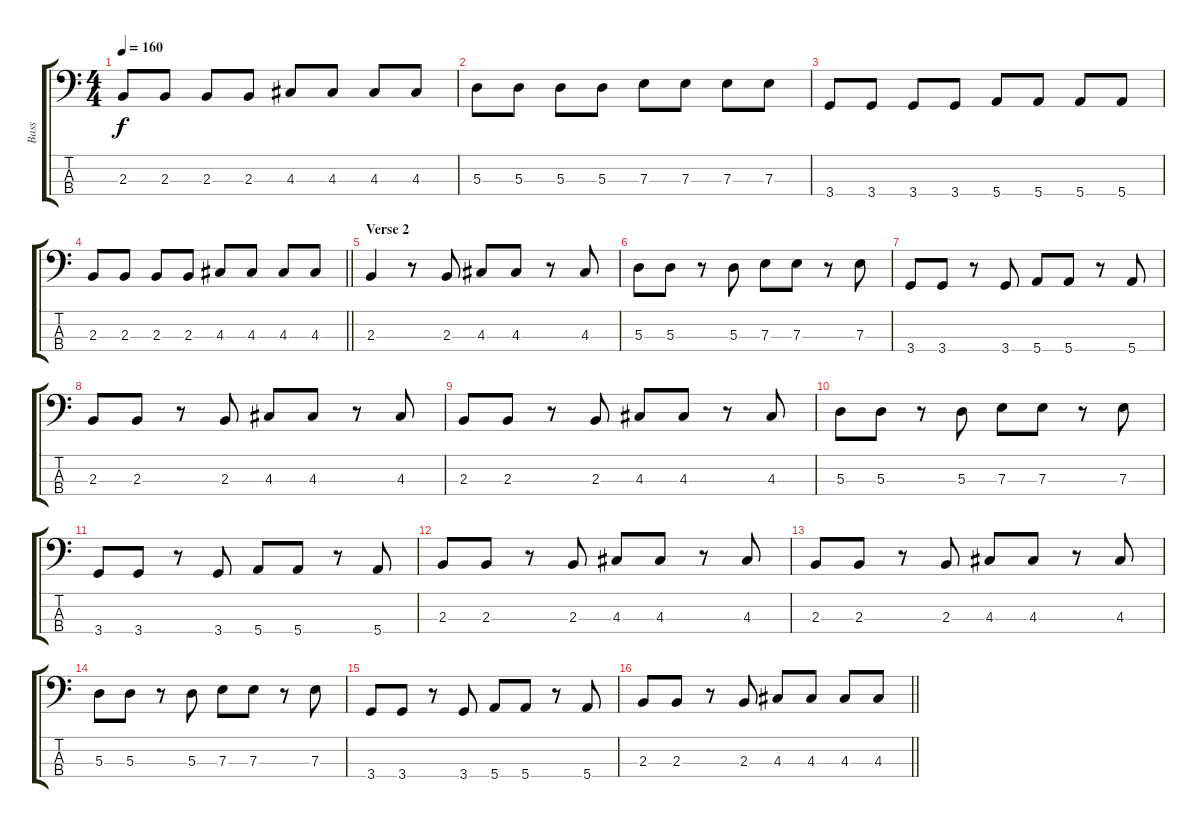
\track ("Bass" "Bass") {instrument electricbassfinger}
\staff {score tabs}
\tuning (G2 D2 A1 E1) {hide}
\ts (4 4)
\tempo 160
\clef f4
\ks c
2.3.8{dy f} 2.3.8 2.3.8 2.3.8 4.3.8 4.3.8 4.3.8 4.3.8 |
5.3.8 5.3.8 5.3.8 5.3.8 7.3.8 7.3.8 7.3.8 7.3.8 |
3.4.8 3.4.8 3.4.8 3.4.8 5.4.8 5.4.8 5.4.8 5.4.8 |
\barLineRight lightlight
2.3.8 2.3.8 2.3.8 2.3.8 4.3.8 4.3.8 4.3.8 4.3.8 |
\section ("" "Verse 2")
2.3.4 r.8 2.3.8 4.3.8 4.3.8 r.8 4.3.8 |
5.3.8 5.3.8 r.8 5.3.8 7.3.8 7.3.8 r.8 7.3.8 |
3.4.8 3.4.8 r.8 3.4.8 5.4.8 5.4.8 r.8 5.4.8 |
2.3.8 2.3.8 r.8 2.3.8 4.3.8 4.3.8 r.8 4.3.8 |
2.3.8 2.3.8 r.8 2.3.8 4.3.8 4.3.8 r.8 4.3.8 |
5.3.8 5.3.8 r.8 5.3.8 7.3.8 7.3.8 r.8 7.3.8 |
3.4.8 3.4.8 r.8 3.4.8 5.4.8 5.4.8 r.8 5.4.8 |
2.3.8 2.3.8 r.8 2.3.8 4.3.8 4.3.8 r.8 4.3.8 |
2.3.8 2.3.8 r.8 2.3.8 4.3.8 4.3.8 r.8 4.3.8 |
5.3.8 5.3.8 r.8 5.3.8 7.3.8 7.3.8 r.8 7.3.8 |
3.4.8 3.4.8 r.8 3.4.8 5.4.8 5.4.8 r.8 5.4.8 |
\barLineRight lightlight
2.3.8 2.3.8 r.8 2.3.8 4.3.8 4.3.8 4.3.8 4.3.8
